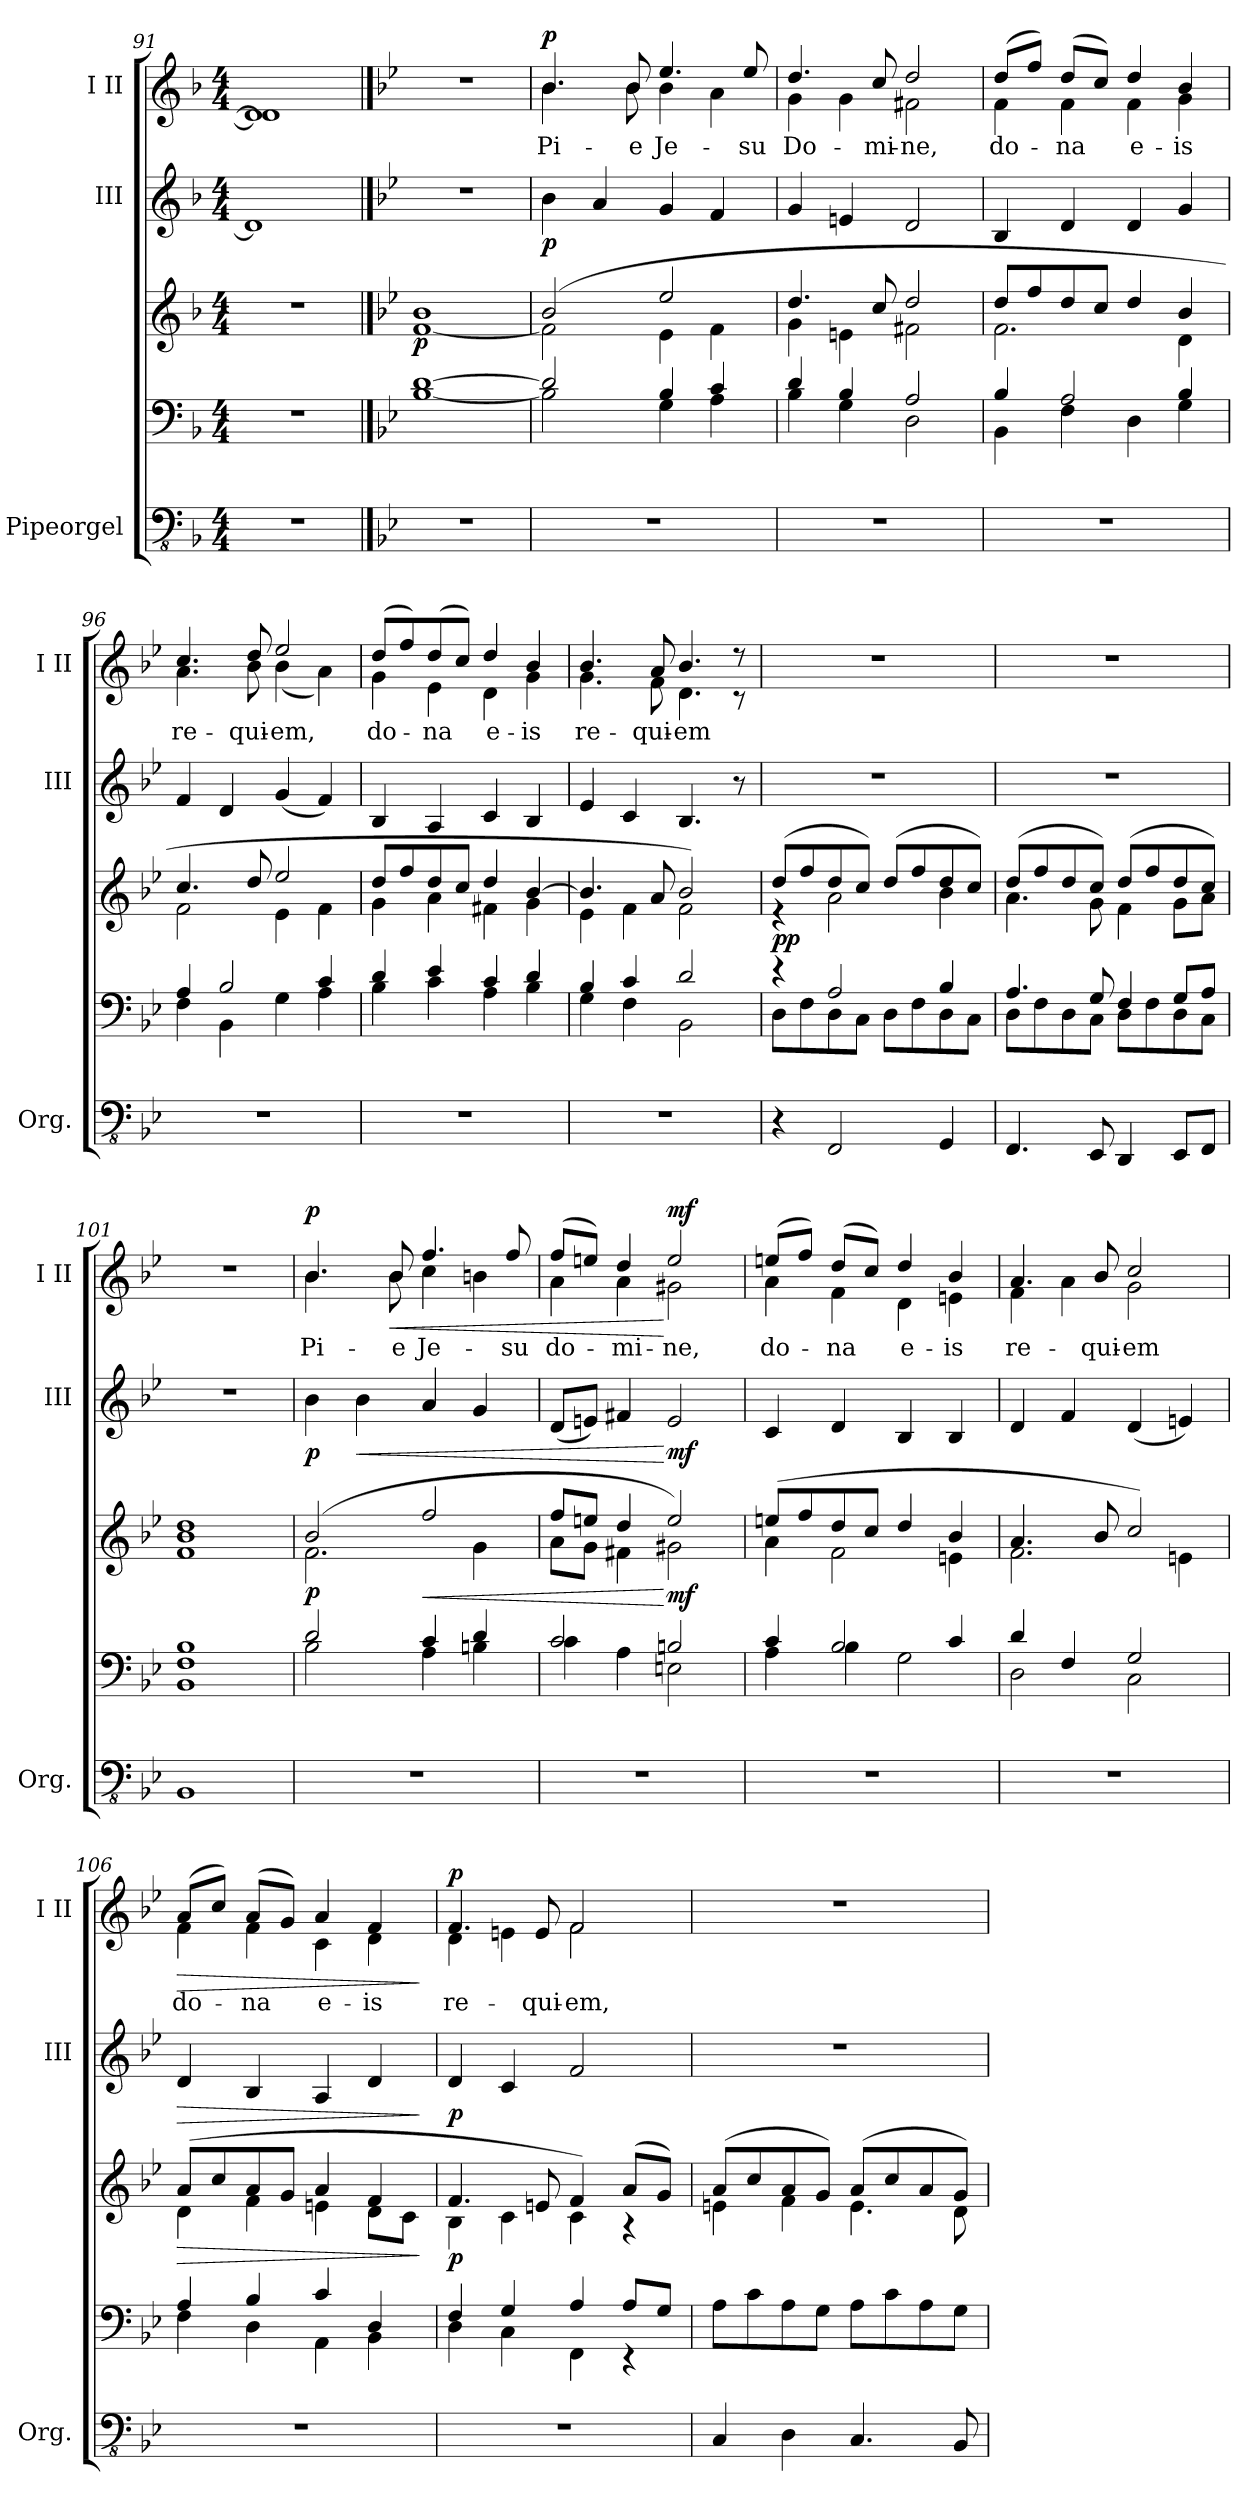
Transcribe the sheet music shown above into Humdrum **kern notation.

**kern	**kern	**kern	**dynam	**kern	**dynam	**kern	**text	**dynam
*part3	*part3	*part3	*part3	*part2	*part2	*part1	*part1	*part1
*staff5	*staff4	*staff3	*staff3/4/5	*staff2	*staff2	*staff1	*staff1	*staff1
*I"Pipeorgel	*	*	*	*I"III	*	*I"I II	*	*
*I'Org.	*	*	*	*I'III	*	*I'I II	*	*
*clefFv4	*clefF4	*clefG2	*	*clefG2	*	*clefG2	*	*
*k[b-]	*k[b-]	*k[b-]	*	*k[b-]	*	*k[b-]	*	*
*M4/4	*M4/4	*M4/4	*	*M4/4	*	*M4/4	*	*
=91	=91	=91	=91	=91	=91	=91	=91	=91
*	*	*	*	*	*	*^	*	*
1r	1r	1r	.	1d]	.	1d]	1d]	.	.
*	*	*	*	*	*	*v	*v	*	*
!!LO:PB:g=z
==92	==92	==92	==92	==92	==92	==92	==92	==92
*k[b-e-]	*k[b-e-]	*k[b-e-]	*	*k[b-e-]	*	*k[b-e-]	*	*
*	*^	*^	*	*	*	*^	*	*
!	!	!	!	!	!LO:DY:b	!	!	!	!	!	!
*	*	*	*	*	*	*	*	*v	*v	*	*
1r	[1d	[1B-	1b-	[1f	p	1r	.	1r	.	.
=93	=93	=93	=93	=93	=93	=93	=93	=93	=93	=93
!	!	!	!	!	!	!	!LO:DY:b	!	!LO:LY:b	!LO:DY:b
*	*	*	*	*	*	*	*	*^	*	*
1r	2d/]	2B-\]	(>2b-/	2f\]	.	4b-\	p	4.b-/	4.b-\	Pi-	p
.	.	.	.	.	.	4a/	.	.	.	.	.
!	!	!	!	!	!	!	!	!	!	!LO:LY:b	!
.	.	.	.	.	.	.	.	8b-/	8b-\	-e	.
!	!	!	!	!	!	!	!	!	!	!LO:LY:b	!
.	4B-/	4G\	2ee-/	4e-\	.	4g/	.	4.ee-/	4b-\	Je-	.
.	4c/	4A\	.	4f\	.	4f/	.	.	4a\	.	.
!	!	!	!	!	!	!	!	!	!	!LO:LY:b	!
.	.	.	.	.	.	.	.	8ee-/	.	-su	.
=94	=94	=94	=94	=94	=94	=94	=94	=94	=94	=94	=94
!	!	!	!	!	!	!	!	!	!	!LO:LY:b	!
1r	4d/	4B-\	4.dd/	4g\	.	4g/	.	4.dd/	4g\	Do-	.
.	4B-/	4G\	.	4en\	.	4en/	.	.	4g\	.	.
!	!	!	!	!	!	!	!	!	!	!LO:LY:b	!
.	.	.	8cc/	.	.	.	.	8cc/	.	-mi-	.
!	!	!	!	!	!	!	!	!	!	!LO:LY:b	!
.	2A/	2D\	2dd/	2f#X\	.	2d/	.	2dd/	2f#X\	-ne,	.
=95	=95	=95	=95	=95	=95	=95	=95	=95	=95	=95	=95
!	!	!	!	!	!	!	!	!	!	!LO:LY:b	!
1r	4B-/	4BB-\	8dd/L	2.f\	.	4B-/	.	(>8dd/L	4f\	do-	.
.	.	.	8ff/	.	.	.	.	8ff/J)	.	.	.
!	!	!	!	!	!	!	!	!	!	!LO:LY:b	!
.	2A/	4F\	8dd/	.	.	4d/	.	(>8dd/L	4f\	-na	.
.	.	.	8cc/J	.	.	.	.	8cc/J)	.	.	.
!	!	!	!	!	!	!	!	!	!	!LO:LY:b	!
.	.	4D\	4dd/	.	.	4d/	.	4dd/	4f\	e-	.
!	!	!	!	!	!	!	!	!	!	!LO:LY:b	!
.	4B-/	4G\	4b-/	4d\	.	4g/	.	4b-/	4g\	-is	.
=96	=96	=96	=96	=96	=96	=96	=96	=96	=96	=96	=96
!	!	!	!	!	!	!	!	!	!	!LO:LY:b	!
1r	4A/	4F\	4.cc/	2f\	.	4f/	.	4.cc/	4.a\	re-	.
.	2B-/	4BB-\	.	.	.	4d/	.	.	.	.	.
!	!	!	!	!	!	!	!	!	!	!LO:LY:b	!
.	.	.	8dd/	.	.	.	.	8dd/	8b-\	-qui-	.
!	!	!	!	!	!	!	!	!	!	!LO:LY:b	!
.	.	4G\	2ee-/	4e-\	.	(<4g/	.	2ee-/	(<4b-\	-em,	.
.	4c/	4A\	.	4f\	.	4f/)	.	.	4a\)	.	.
=97	=97	=97	=97	=97	=97	=97	=97	=97	=97	=97	=97
!	!	!	!	!	!	!	!	!	!	!LO:LY:b	!
1r	4d/	4B-\	8dd/L	4g\	.	4B-/	.	(>8dd/L	4g\	do-	.
.	.	.	8ff/	.	.	.	.	8ff/)	.	.	.
!	!	!	!	!	!	!	!	!	!	!LO:LY:b	!
.	4e-/	4c\	8dd/	4a\	.	4A/	.	(>8dd/	4e-\	-na	.
.	.	.	8cc/J	.	.	.	.	8cc/J)	.	.	.
!	!	!	!	!	!	!	!	!	!	!LO:LY:b	!
.	4c/	4A\	4dd/	4f#X\	.	4c/	.	4dd/	4d\	e-	.
!	!	!	!	!	!	!	!	!	!	!LO:LY:b	!
.	4d/	4B-\	[4b-/	4g\	.	4B-/	.	4b-/	4g\	-is	.
!!LO:LB:g=z	!!
=98	=98	=98	=98	=98	=98	=98	=98	=98	=98	=98	=98
!	!	!	!	!	!	!	!	!	!	!LO:LY:b	!
1r	4B-/	4G\	4.b-/]	4e-\	.	4e-/	.	4.b-/	4.g\	re-	.
.	4c/	4F\	.	4f\	.	4c/	.	.	.	.	.
!	!	!	!	!	!	!	!	!	!	!LO:LY:b	!
.	.	.	8a/	.	.	.	.	8a/	8f\	-qui-	.
!	!	!	!	!	!	!	!	!	!	!LO:LY:b	!
.	2d/	2BB-\	2b-/)	2f\	.	4.B-/	.	4.b-/	4.d\	-em	.
.	.	.	.	.	.	8r	.	8r	8r	.	.
=99	=99	=99	=99	=99	=99	=99	=99	=99	=99	=99	=99
!	!	!	!	!	!LO:DY:b	!	!	!	!	!	!
*	*	*	*	*	*	*	*	*v	*v	*	*
4r	4r	8D\L	(>8dd/L	4r	pp	1r	.	1r	.	.
.	.	8F\	8ff/	.	.	.	.	.	.	.
2FFF/	2A/	8D\	8dd/	2a\	.	.	.	.	.	.
.	.	8C\J	8cc/J)	.	.	.	.	.	.	.
.	.	8D\L	(>8dd/L	.	.	.	.	.	.	.
.	.	8F\	8ff/	.	.	.	.	.	.	.
4GGG/	4B-/	8D\	8dd/	4b-\	.	.	.	.	.	.
.	.	8C\J	8cc/J)	.	.	.	.	.	.	.
=100	=100	=100	=100	=100	=100	=100	=100	=100	=100	=100
4.FFF/	4.A/	8D\L	(>8dd/L	4.a\	.	1r	.	1r	.	.
.	.	8F\	8ff/	.	.	.	.	.	.	.
.	.	8D\	8dd/	.	.	.	.	.	.	.
8EEE-/	8G/	8C\J	8cc/J)	8g\	.	.	.	.	.	.
4DDD/	4F/	8D\L	(>8dd/L	4f\	.	.	.	.	.	.
.	.	8F\	8ff/	.	.	.	.	.	.	.
8EEE-/L	8G/L	8D\	8dd/	8g\L	.	.	.	.	.	.
8FFF/J	8A/J	8C\J	8cc/J)	8a\J	.	.	.	.	.	.
=101	=101	=101	=101	=101	=101	=101	=101	=101	=101	=101
1BBB-	1F 1B-	1BB-	1dd	1f 1b-	.	1r	.	1r	.	.
=102	=102	=102	=102	=102	=102	=102	=102	=102	=102	=102
!	!	!	!	!	!LO:DY:b	!	!LO:DY:b	!	!LO:LY:b	!LO:DY:b
*	*	*	*	*	*	*	*	*^	*	*
1r	2d/	2B-\	(>2b-/	2.f\	p	4b-\	p	4.b-/	4.b-\	Pi-	p
!	!	!	!	!	!	!	!LO:HP:b	!	!	!	!
.	.	.	.	.	.	4b-\	<	.	.	.	.
!	!	!	!	!	!	!	!	!	!	!LO:LY:b	!LO:HP:b
.	.	.	.	.	.	.	.	8b-/	8b-\	-e	<
!	!	!	!	!	!LO:HP:b	!	!	!	!	!LO:LY:b	!
.	4c/	4A\	2ff/	.	<	4a/	.	4.ff/	4cc\	Je-	.
.	4d/	4Bn\	.	4g\	.	4g/	.	.	4bn\	.	.
!	!	!	!	!	!	!	!	!	!	!LO:LY:b	!
.	.	.	.	.	.	.	.	8ff/	.	-su	.
!!LO:PB:g=z	!!
=103	=103	=103	=103	=103	=103	=103	=103	=103	=103	=103	=103
!	!	!	!	!	!	!	!	!	!	!LO:LY:b	!
1r	2c/	4c\	8ff/L	8a\L	.	(<8d/L	.	(>8ff/L	4a\	do-	.
.	.	.	8een/J	8g\J	.	8en/J)	.	8een/J)	.	.	.
!	!	!	!	!	!	!	!	!	!	!LO:LY:b	!
.	.	4A\	4dd/	4f#X\	.	4f#X/	.	4dd/	4a\	-mi-	.
!	!	!	!	!	!LO:DY:n=1:b	!	!LO:DY:n=1:b	!	!	!LO:LY:b	!LO:DY:n=1:b
.	2Bn/	2En\	2ee/)	2g#X\	[ mf	2e/	[ mf	2ee/	2g#X\	-ne,	[ mf
=104	=104	=104	=104	=104	=104	=104	=104	=104	=104	=104	=104
!	!	!	!	!	!	!	!	!	!	!LO:LY:b	!
1r	4c/	4A\	(>8een/L	4a\	.	4c/	.	(>8een/L	4a\	do-	.
.	.	.	8ff/	.	.	.	.	8ff/J)	.	.	.
!	!	!	!	!	!	!	!	!	!	!LO:LY:b	!
.	2B-/	4B-\	8dd/	2f\	.	4d/	.	(>8dd/L	4f\	-na	.
.	.	.	8cc/J	.	.	.	.	8cc/J)	.	.	.
!	!	!	!	!	!	!	!	!	!	!LO:LY:b	!
.	.	2G\	4dd/	.	.	4B-/	.	4dd/	4d\	e-	.
!	!	!	!	!	!	!	!	!	!	!LO:LY:b	!
.	4c/	.	4b-/	4en\	.	4B-/	.	4b-/	4en\	-is	.
=105	=105	=105	=105	=105	=105	=105	=105	=105	=105	=105	=105
!	!	!	!	!	!	!	!	!	!	!LO:LY:b	!
1r	4d/	2D\	4.a/	2.f\	.	4d/	.	4.a/	4f\	re-	.
.	4F/	.	.	.	.	4f/	.	.	4a\	.	.
!	!	!	!	!	!	!	!	!	!	!LO:LY:b	!
.	.	.	8b-/	.	.	.	.	8b-/	.	-qui-	.
!	!	!	!	!	!	!	!	!	!	!LO:LY:b	!
.	2G/	2C\	2cc/)	.	.	(<4d/	.	2cc/	2g\	-em	.
.	.	.	.	4en\	.	4en/)	.	.	.	.	.
=106	=106	=106	=106	=106	=106	=106	=106	=106	=106	=106	=106
!	!	!	!	!	!LO:HP:b	!	!LO:HP:b	!	!	!LO:LY:b	!LO:HP:b
1r	4A/	4F\	(>8a/L	4d\	>	4d/	>	(>8a/L	4f\	do-	>
.	.	.	8cc/	.	.	.	.	8cc/J)	.	.	.
!	!	!	!	!	!	!	!	!	!	!LO:LY:b	!
.	4B-/	4D\	8a/	4f\	.	4B-/	.	(>8a/L	4f\	-na	.
.	.	.	8g/J	.	.	.	.	8g/J)	.	.	.
!	!	!	!	!	!	!	!	!	!	!LO:LY:b	!
.	4c/	4AA\	4a/	4en\	.	4A/	.	4a/	4c\	e-	.
!	!	!	!	!	!	!	!	!	!	!LO:LY:b	!
.	4D/	4BB-\	4f/	8d\L	.	4d/	.	4f/	4d\	-is	.
.	.	.	.	8c\J	.	.	.	.	.	.	.
*	*v	*v	*	*	*	*	*	*v	*v	*	*
*	*	*v	*v	*	*	*	*	*	*
.	.	.	]	.	]	.	.	]
=107	=107	=107	=107	=107	=107	=107	=107	=107
*	*^	*^	*	*	*	*	*	*
!	!	!	!	!	!LO:DY:b	!	!LO:DY:b	!	!LO:LY:b	!LO:DY:b
*	*	*	*	*	*	*	*	*^	*	*
1r	4F/	4D\	4.f/	4B-\	p	4d/	p	4.f/	4d\	re-	p
.	4G/	4C\	.	4c\	.	4c/	.	.	4en\	.	.
!	!	!	!	!	!	!	!	!	!	!LO:LY:b	!
.	.	.	8en/	.	.	.	.	8e/	.	-qui-	.
!	!	!	!	!	!	!	!	!	!	!LO:LY:b	!
.	4A/	4FF\	4f/)	4c\	.	2f/	.	2f/	2f\	-em,	.
.	8A/L	4r	(>8a/L	4r	.	.	.	.	.	.	.
.	8G/J	.	8g/J)	.	.	.	.	.	.	.	.
*	*v	*v	*	*	*	*	*	*v	*v	*	*
!!LO:LB:g=z
=108	=108	=108	=108	=108	=108	=108	=108	=108	=108
4CC/	8A\L	(>8a/L	4en\	.	1r	.	1r	.	.
.	8c\	8cc/	.	.	.	.	.	.	.
4DD\	8A\	8a/	4f\	.	.	.	.	.	.
.	8G\J	8g/J)	.	.	.	.	.	.	.
4.CC/	8A\L	(>8a/L	4.e\	.	.	.	.	.	.
.	8c\	8cc/	.	.	.	.	.	.	.
.	8A\	8a/	.	.	.	.	.	.	.
8BBB-/	8G\J	8g/J)	8d\	.	.	.	.	.	.
*	*	*v	*v	*	*	*	*	*	*
=	=	=	=	=	=	=	=	=
*-	*-	*-	*-	*-	*-	*-	*-	*-
